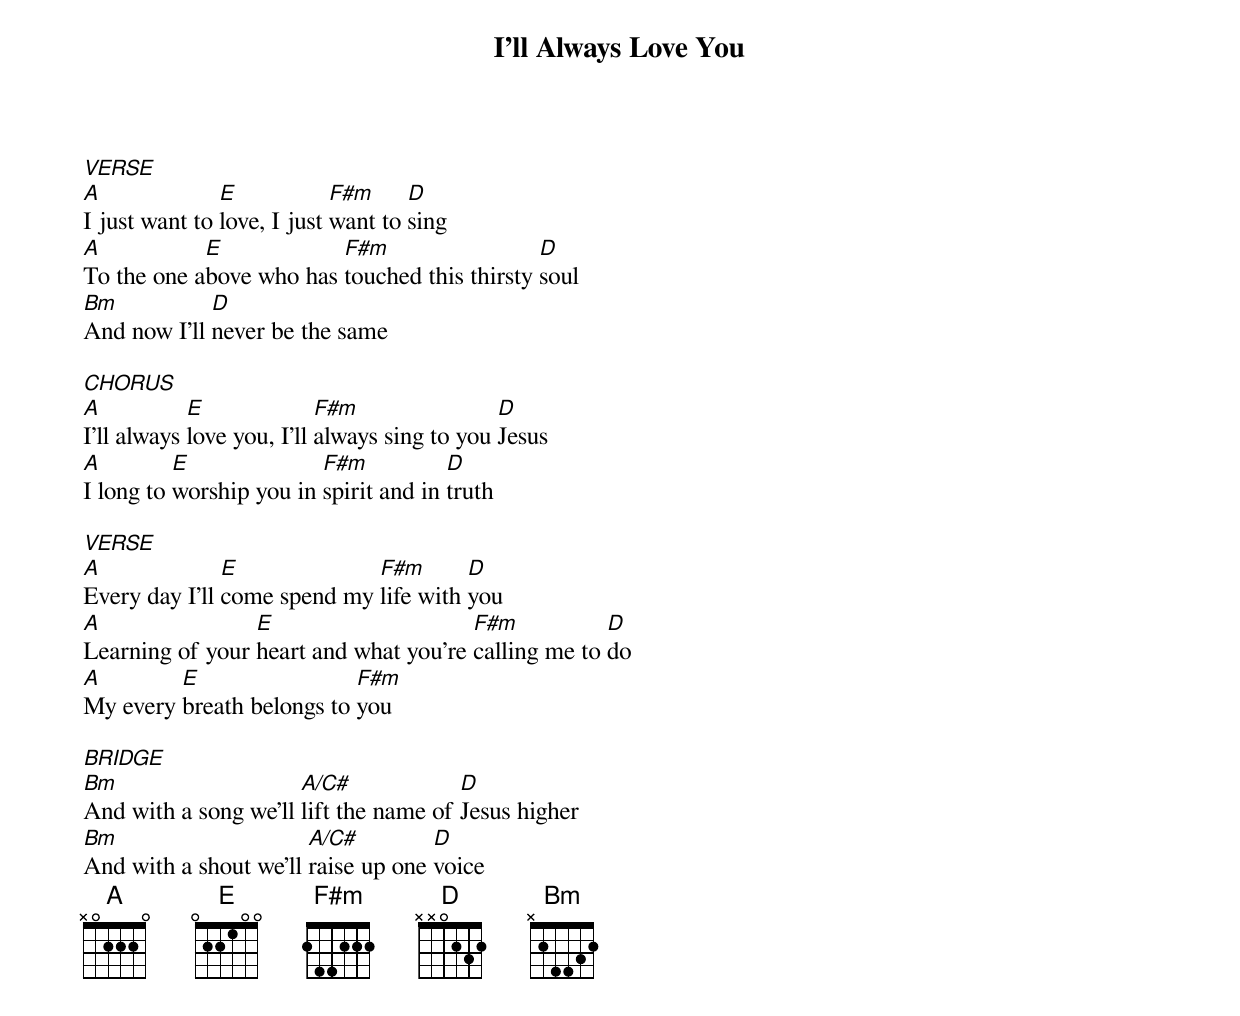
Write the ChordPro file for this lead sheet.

{title: I'll Always Love You}
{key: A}
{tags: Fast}
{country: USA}

[VERSE]
[A]I just want to [E]love, I just [F#m]want to [D]sing
[A]To the one a[E]bove who has [F#m]touched this thirsty [D]soul
[Bm]And now I'll [D]never be the same

[CHORUS]
[A]I’ll always [E]love you, I’ll [F#m]always sing to you [D]Jesus
[A]I long to [E]worship you in [F#m]spirit and in [D]truth

[VERSE]
[A]Every day I’ll [E]come spend my [F#m]life with [D]you
[A]Learning of your [E]heart and what you’re [F#m]calling me to [D]do
[A]My every [E]breath belongs to [F#m]you

[BRIDGE]
[Bm]And with a song we’ll [A/C#]lift the name of [D]Jesus higher
[Bm]And with a shout we’ll [A/C#]raise up one [D]voice
